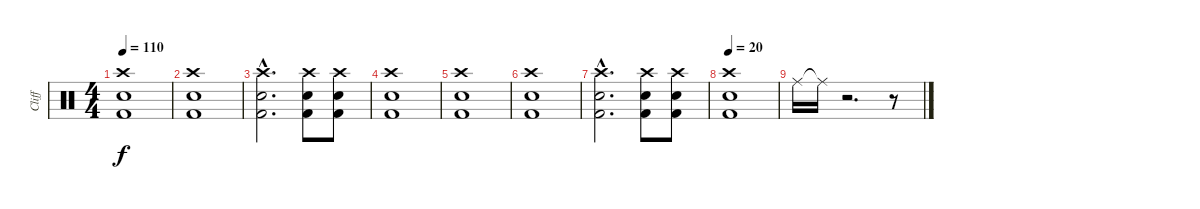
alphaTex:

\track ("Cliff" "Cliff") {instrument percussion}
\staff {score}
\articulation defaults
\ts (4 4)
\tempo 110
\clef neutral
\ks c
("Crash high (hit)" "Kick (hit) 2" "Snare (hit) 2").1{dy f} |
("Crash high (hit)" "Kick (hit) 2" "Snare (hit) 2").1 |
("Crash high (hit)"{hac} "Kick (hit) 2"{hac} "Snare (hit) 2"{hac}).2{d} ("Crash high (hit)" "Kick (hit) 2" "Snare (hit) 2").8 ("Crash high (hit)" "Kick (hit) 2" "Snare (hit) 2").8 |
("Crash high (hit)" "Kick (hit) 2" "Snare (hit) 2").1 |
("Crash high (hit)" "Kick (hit) 2" "Snare (hit) 2").1 |
("Crash high (hit)" "Kick (hit) 2" "Snare (hit) 2").1 |
("Crash high (hit)"{hac} "Kick (hit) 2"{hac} "Snare (hit) 2"{hac}).2{d} ("Crash high (hit)" "Kick (hit) 2" "Snare (hit) 2").8 ("Crash high (hit)" "Kick (hit) 2" "Snare (hit) 2").8 |
\tempo 20
("Crash high (hit)" "Kick (hit) 2" "Snare (hit) 2").1 |
"Ride (middle)".16 "Ride (middle)"{t}.16 r.2{d} r.8
